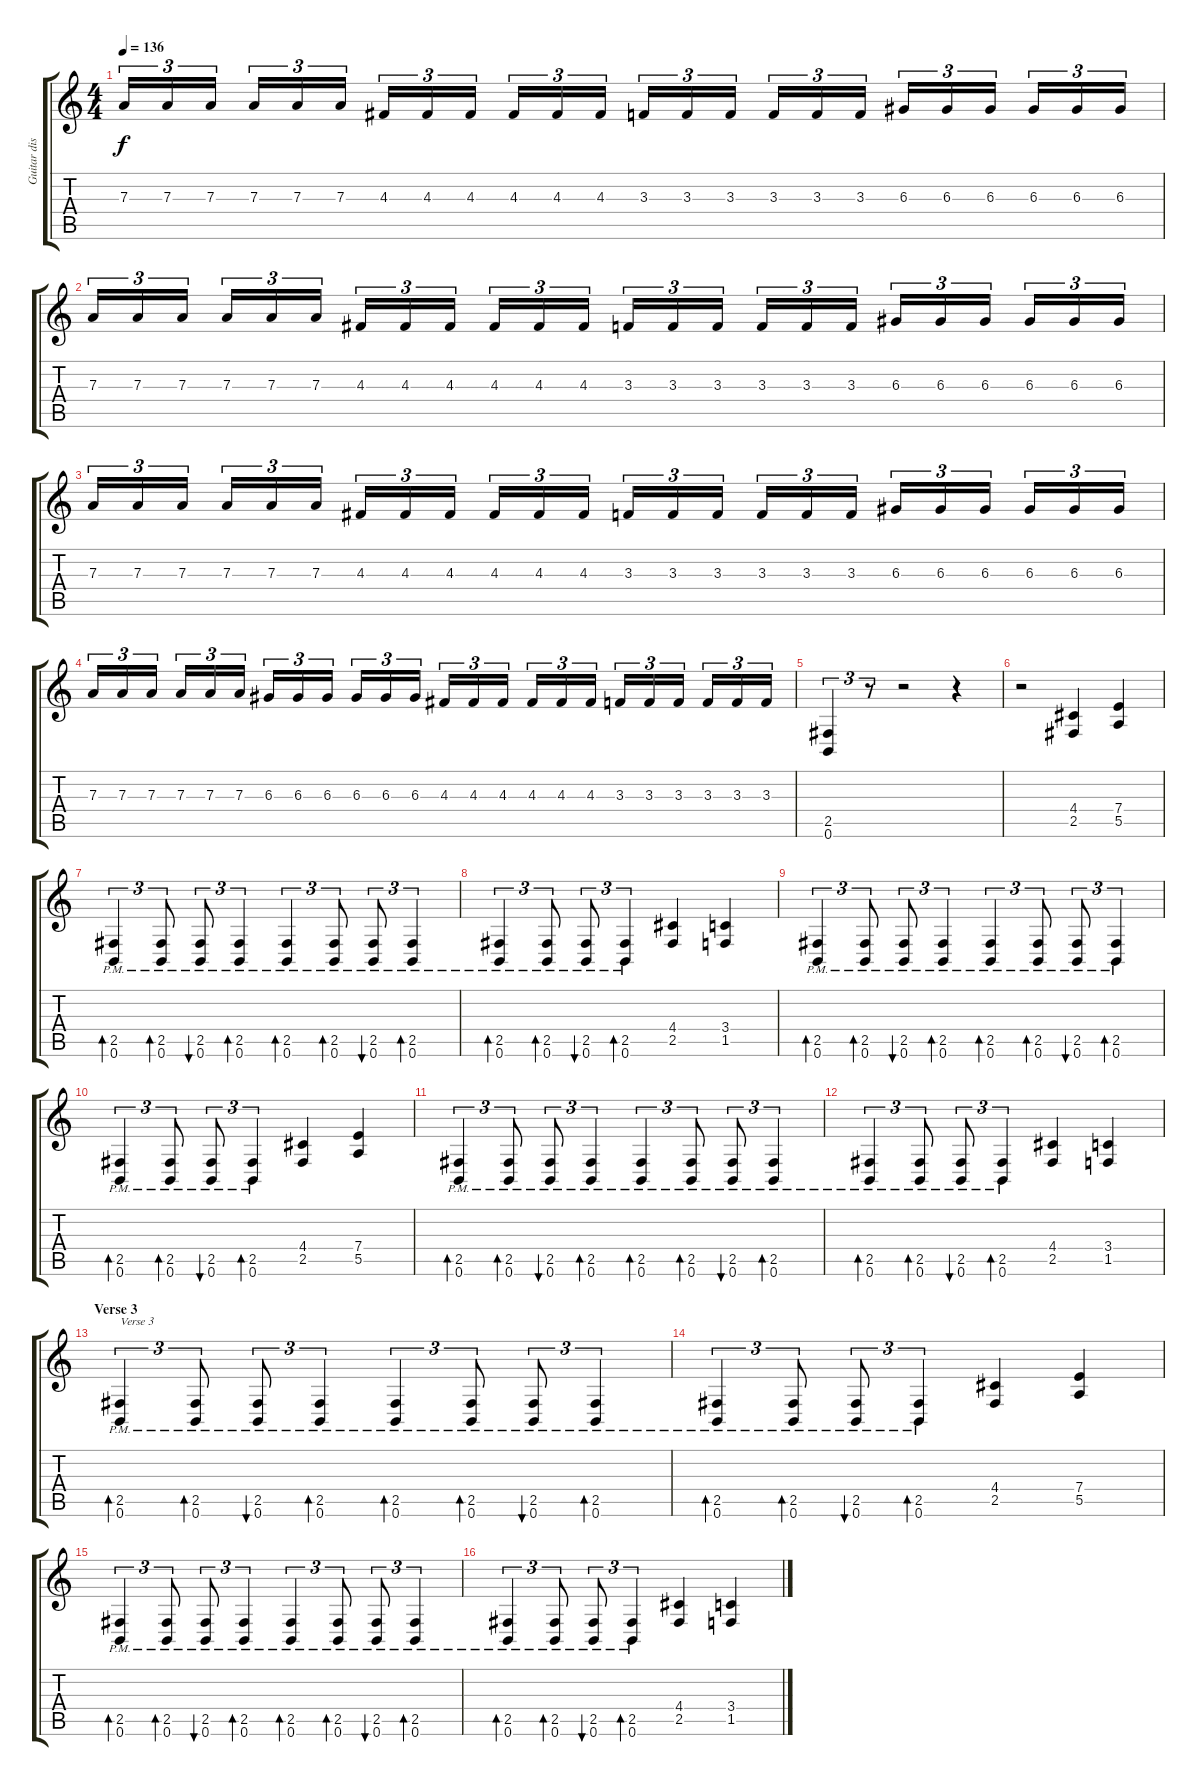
\track ("Guitar distortion 1" "Guitar dis") {instrument distortionguitar}
\staff {score tabs}
\tuning (B3 Gb3 D3 A2 E2 B1) {hide}
\ts (4 4)
\tempo 136
\clef g2
\ks c
7.3.16{tu (3 2) dy f} 7.3.16{tu (3 2)} 7.3.16{tu (3 2)} 7.3.16{tu (3 2)} 7.3.16{tu (3 2)} 7.3.16{tu (3 2)} 4.3.16{tu (3 2)} 4.3.16{tu (3 2)} 4.3.16{tu (3 2)} 4.3.16{tu (3 2)} 4.3.16{tu (3 2)} 4.3.16{tu (3 2)} 3.3.16{tu (3 2)} 3.3.16{tu (3 2)} 3.3.16{tu (3 2)} 3.3.16{tu (3 2)} 3.3.16{tu (3 2)} 3.3.16{tu (3 2)} 6.3.16{tu (3 2)} 6.3.16{tu (3 2)} 6.3.16{tu (3 2)} 6.3.16{tu (3 2)} 6.3.16{tu (3 2)} 6.3.16{tu (3 2)} |
7.3.16{tu (3 2)} 7.3.16{tu (3 2)} 7.3.16{tu (3 2)} 7.3.16{tu (3 2)} 7.3.16{tu (3 2)} 7.3.16{tu (3 2)} 4.3.16{tu (3 2)} 4.3.16{tu (3 2)} 4.3.16{tu (3 2)} 4.3.16{tu (3 2)} 4.3.16{tu (3 2)} 4.3.16{tu (3 2)} 3.3.16{tu (3 2)} 3.3.16{tu (3 2)} 3.3.16{tu (3 2)} 3.3.16{tu (3 2)} 3.3.16{tu (3 2)} 3.3.16{tu (3 2)} 6.3.16{tu (3 2)} 6.3.16{tu (3 2)} 6.3.16{tu (3 2)} 6.3.16{tu (3 2)} 6.3.16{tu (3 2)} 6.3.16{tu (3 2)} |
7.3.16{tu (3 2)} 7.3.16{tu (3 2)} 7.3.16{tu (3 2)} 7.3.16{tu (3 2)} 7.3.16{tu (3 2)} 7.3.16{tu (3 2)} 4.3.16{tu (3 2)} 4.3.16{tu (3 2)} 4.3.16{tu (3 2)} 4.3.16{tu (3 2)} 4.3.16{tu (3 2)} 4.3.16{tu (3 2)} 3.3.16{tu (3 2)} 3.3.16{tu (3 2)} 3.3.16{tu (3 2)} 3.3.16{tu (3 2)} 3.3.16{tu (3 2)} 3.3.16{tu (3 2)} 6.3.16{tu (3 2)} 6.3.16{tu (3 2)} 6.3.16{tu (3 2)} 6.3.16{tu (3 2)} 6.3.16{tu (3 2)} 6.3.16{tu (3 2)} |
7.3.16{tu (3 2)} 7.3.16{tu (3 2)} 7.3.16{tu (3 2)} 7.3.16{tu (3 2)} 7.3.16{tu (3 2)} 7.3.16{tu (3 2)} 6.3.16{tu (3 2)} 6.3.16{tu (3 2)} 6.3.16{tu (3 2)} 6.3.16{tu (3 2)} 6.3.16{tu (3 2)} 6.3.16{tu (3 2)} 4.3.16{tu (3 2)} 4.3.16{tu (3 2)} 4.3.16{tu (3 2)} 4.3.16{tu (3 2)} 4.3.16{tu (3 2)} 4.3.16{tu (3 2)} 3.3.16{tu (3 2)} 3.3.16{tu (3 2)} 3.3.16{tu (3 2)} 3.3.16{tu (3 2)} 3.3.16{tu (3 2)} 3.3.16{tu (3 2)} |
(2.5 0.6).4{tu (3 2)} r.8{tu (3 2)} r.2 r.4 |
r.2 (4.4 2.5).4 (7.4 5.5).4 |
(2.5{pm} 0.6{pm}).4{tu (3 2) bd 60} (2.5{pm} 0.6{pm}).8{tu (3 2) bd 60} (2.5{pm} 0.6{pm}).8{tu (3 2) bu 60} (2.5{pm} 0.6{pm}).4{tu (3 2) bd 60} (2.5{pm} 0.6{pm}).4{tu (3 2) bd 60} (2.5{pm} 0.6{pm}).8{tu (3 2) bd 60} (2.5{pm} 0.6{pm}).8{tu (3 2) bu 60} (2.5{pm} 0.6{pm}).4{tu (3 2) bd 60} |
(2.5{pm} 0.6{pm}).4{tu (3 2) bd 60} (2.5{pm} 0.6{pm}).8{tu (3 2) bd 60} (2.5{pm} 0.6{pm}).8{tu (3 2) bu 60} (2.5{pm} 0.6{pm}).4{tu (3 2) bd 60} (4.4 2.5).4 (3.4 1.5).4 |
(2.5{pm} 0.6{pm}).4{tu (3 2) bd 60} (2.5{pm} 0.6{pm}).8{tu (3 2) bd 60} (2.5{pm} 0.6{pm}).8{tu (3 2) bu 60} (2.5{pm} 0.6{pm}).4{tu (3 2) bd 60} (2.5{pm} 0.6{pm}).4{tu (3 2) bd 60} (2.5{pm} 0.6{pm}).8{tu (3 2) bd 60} (2.5{pm} 0.6{pm}).8{tu (3 2) bu 60} (2.5{pm} 0.6{pm}).4{tu (3 2) bd 60} |
(2.5{pm} 0.6{pm}).4{tu (3 2) bd 60} (2.5{pm} 0.6{pm}).8{tu (3 2) bd 60} (2.5{pm} 0.6{pm}).8{tu (3 2) bu 60} (2.5{pm} 0.6{pm}).4{tu (3 2) bd 60} (4.4 2.5).4 (7.4 5.5).4 |
(2.5{pm} 0.6{pm}).4{tu (3 2) bd 60} (2.5{pm} 0.6{pm}).8{tu (3 2) bd 60} (2.5{pm} 0.6{pm}).8{tu (3 2) bu 60} (2.5{pm} 0.6{pm}).4{tu (3 2) bd 60} (2.5{pm} 0.6{pm}).4{tu (3 2) bd 60} (2.5{pm} 0.6{pm}).8{tu (3 2) bd 60} (2.5{pm} 0.6{pm}).8{tu (3 2) bu 60} (2.5{pm} 0.6{pm}).4{tu (3 2) bd 60} |
(2.5{pm} 0.6{pm}).4{tu (3 2) bd 60} (2.5{pm} 0.6{pm}).8{tu (3 2) bd 60} (2.5{pm} 0.6{pm}).8{tu (3 2) bu 60} (2.5{pm} 0.6{pm}).4{tu (3 2) bd 60} (4.4 2.5).4 (3.4 1.5).4 |
\section ("" "Verse 3")
(2.5{pm} 0.6{pm}).4{tu (3 2) bd 60 txt "Verse 3"} (2.5{pm} 0.6{pm}).8{tu (3 2) bd 60} (2.5{pm} 0.6{pm}).8{tu (3 2) bu 60} (2.5{pm} 0.6{pm}).4{tu (3 2) bd 60} (2.5{pm} 0.6{pm}).4{tu (3 2) bd 60} (2.5{pm} 0.6{pm}).8{tu (3 2) bd 60} (2.5{pm} 0.6{pm}).8{tu (3 2) bu 60} (2.5{pm} 0.6{pm}).4{tu (3 2) bd 60} |
(2.5{pm} 0.6{pm}).4{tu (3 2) bd 60} (2.5{pm} 0.6{pm}).8{tu (3 2) bd 60} (2.5{pm} 0.6{pm}).8{tu (3 2) bu 60} (2.5{pm} 0.6{pm}).4{tu (3 2) bd 60} (4.4 2.5).4 (7.4 5.5).4 |
(2.5{pm} 0.6{pm}).4{tu (3 2) bd 60} (2.5{pm} 0.6{pm}).8{tu (3 2) bd 60} (2.5{pm} 0.6{pm}).8{tu (3 2) bu 60} (2.5{pm} 0.6{pm}).4{tu (3 2) bd 60} (2.5{pm} 0.6{pm}).4{tu (3 2) bd 60} (2.5{pm} 0.6{pm}).8{tu (3 2) bd 60} (2.5{pm} 0.6{pm}).8{tu (3 2) bu 60} (2.5{pm} 0.6{pm}).4{tu (3 2) bd 60} |
(2.5{pm} 0.6{pm}).4{tu (3 2) bd 60} (2.5{pm} 0.6{pm}).8{tu (3 2) bd 60} (2.5{pm} 0.6{pm}).8{tu (3 2) bu 60} (2.5{pm} 0.6{pm}).4{tu (3 2) bd 60} (4.4 2.5).4 (3.4 1.5).4
